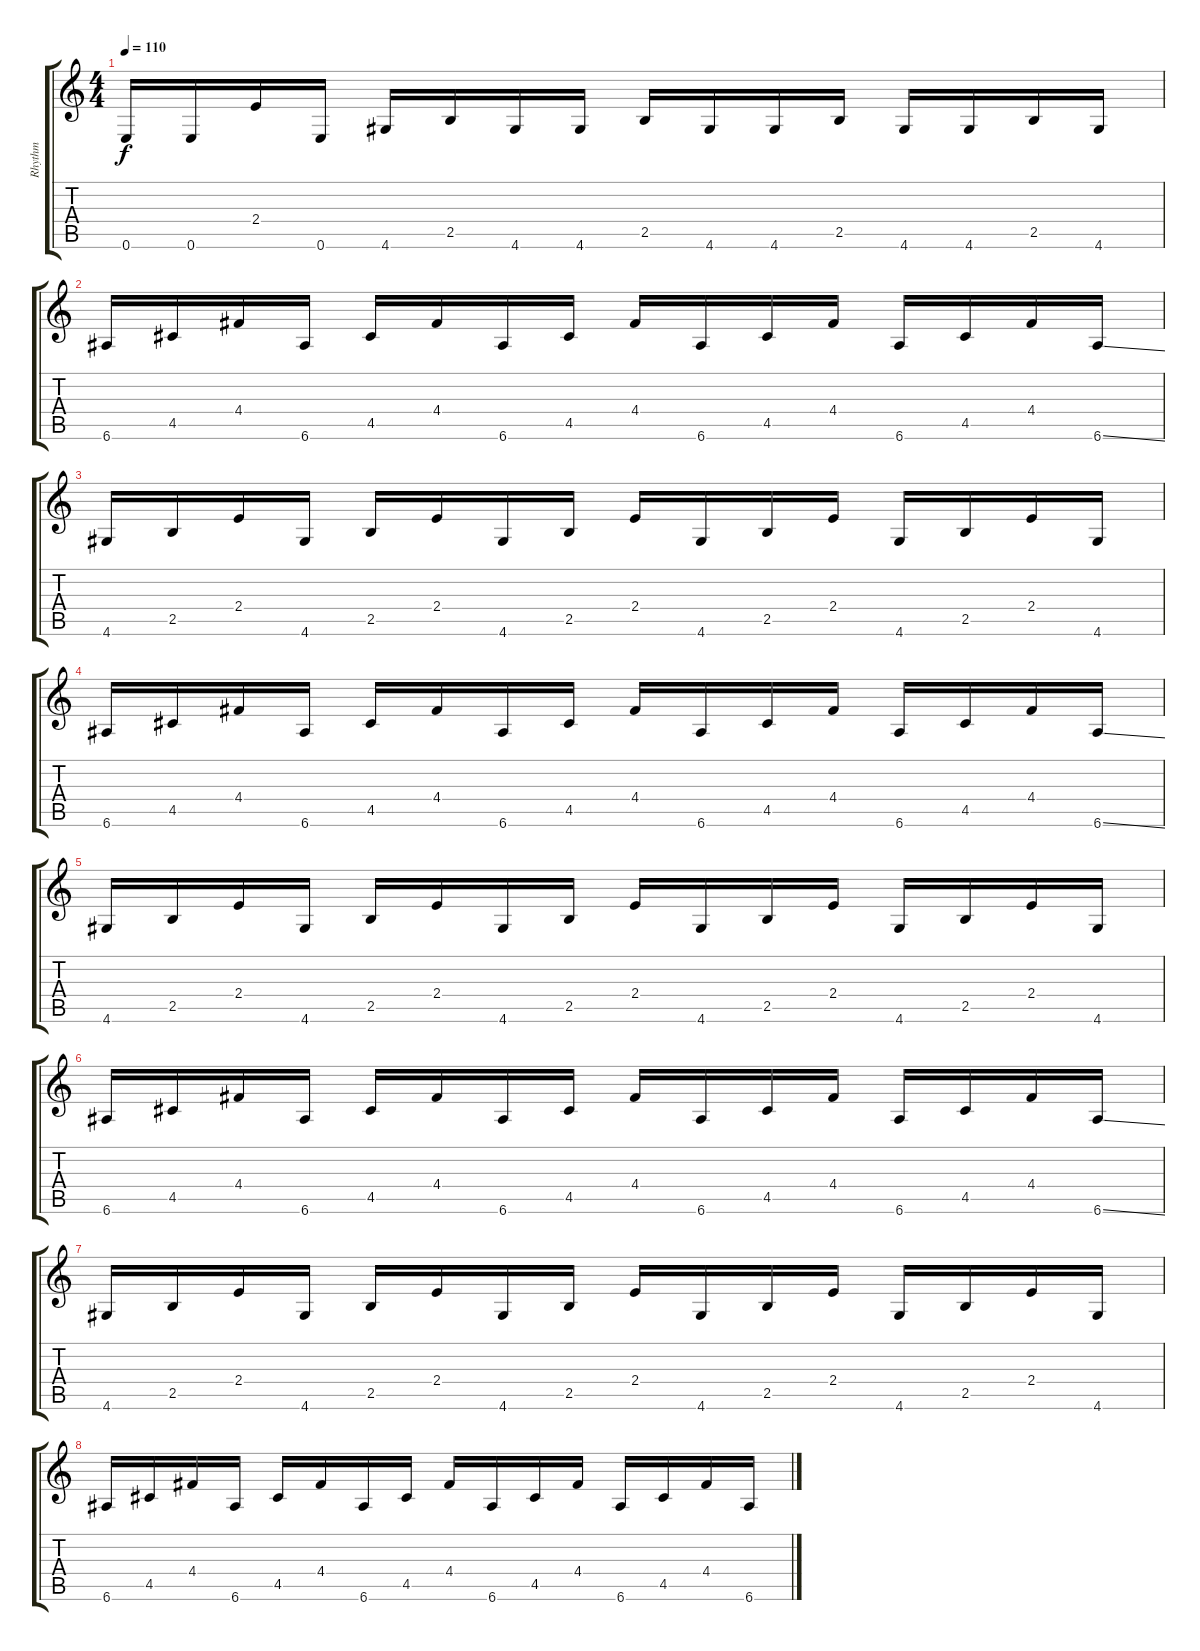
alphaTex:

\track ("Rhythm" "Rhythm") {instrument distortionguitar}
\staff {score tabs}
\tuning (E4 B3 G3 D3 A2 E2) {hide}
\ts (4 4)
\tempo 110
\clef g2
\ks c
0.6.16{dy f} 0.6.16 2.4.16 0.6.16 4.6.16 2.5.16 4.6.16 4.6.16 2.5.16 4.6.16 4.6.16 2.5.16 4.6.16 4.6.16 2.5.16 4.6.16 |
6.6.16 4.5.16 4.4.16 6.6.16 4.5.16 4.4.16 6.6.16 4.5.16 4.4.16 6.6.16 4.5.16 4.4.16 6.6.16 4.5.16 4.4.16 6.6{ss}.16 |
4.6.16 2.5.16 2.4.16 4.6.16 2.5.16 2.4.16 4.6.16 2.5.16 2.4.16 4.6.16 2.5.16 2.4.16 4.6.16 2.5.16 2.4.16 4.6.16 |
6.6.16 4.5.16 4.4.16 6.6.16 4.5.16 4.4.16 6.6.16 4.5.16 4.4.16 6.6.16 4.5.16 4.4.16 6.6.16 4.5.16 4.4.16 6.6{ss}.16 |
4.6.16 2.5.16 2.4.16 4.6.16 2.5.16 2.4.16 4.6.16 2.5.16 2.4.16 4.6.16 2.5.16 2.4.16 4.6.16 2.5.16 2.4.16 4.6.16 |
6.6.16 4.5.16 4.4.16 6.6.16 4.5.16 4.4.16 6.6.16 4.5.16 4.4.16 6.6.16 4.5.16 4.4.16 6.6.16 4.5.16 4.4.16 6.6{ss}.16 |
4.6.16 2.5.16 2.4.16 4.6.16 2.5.16 2.4.16 4.6.16 2.5.16 2.4.16 4.6.16 2.5.16 2.4.16 4.6.16 2.5.16 2.4.16 4.6.16 |
6.6.16 4.5.16 4.4.16 6.6.16 4.5.16 4.4.16 6.6.16 4.5.16 4.4.16 6.6.16 4.5.16 4.4.16 6.6.16 4.5.16 4.4.16 6.6{ss}.16
